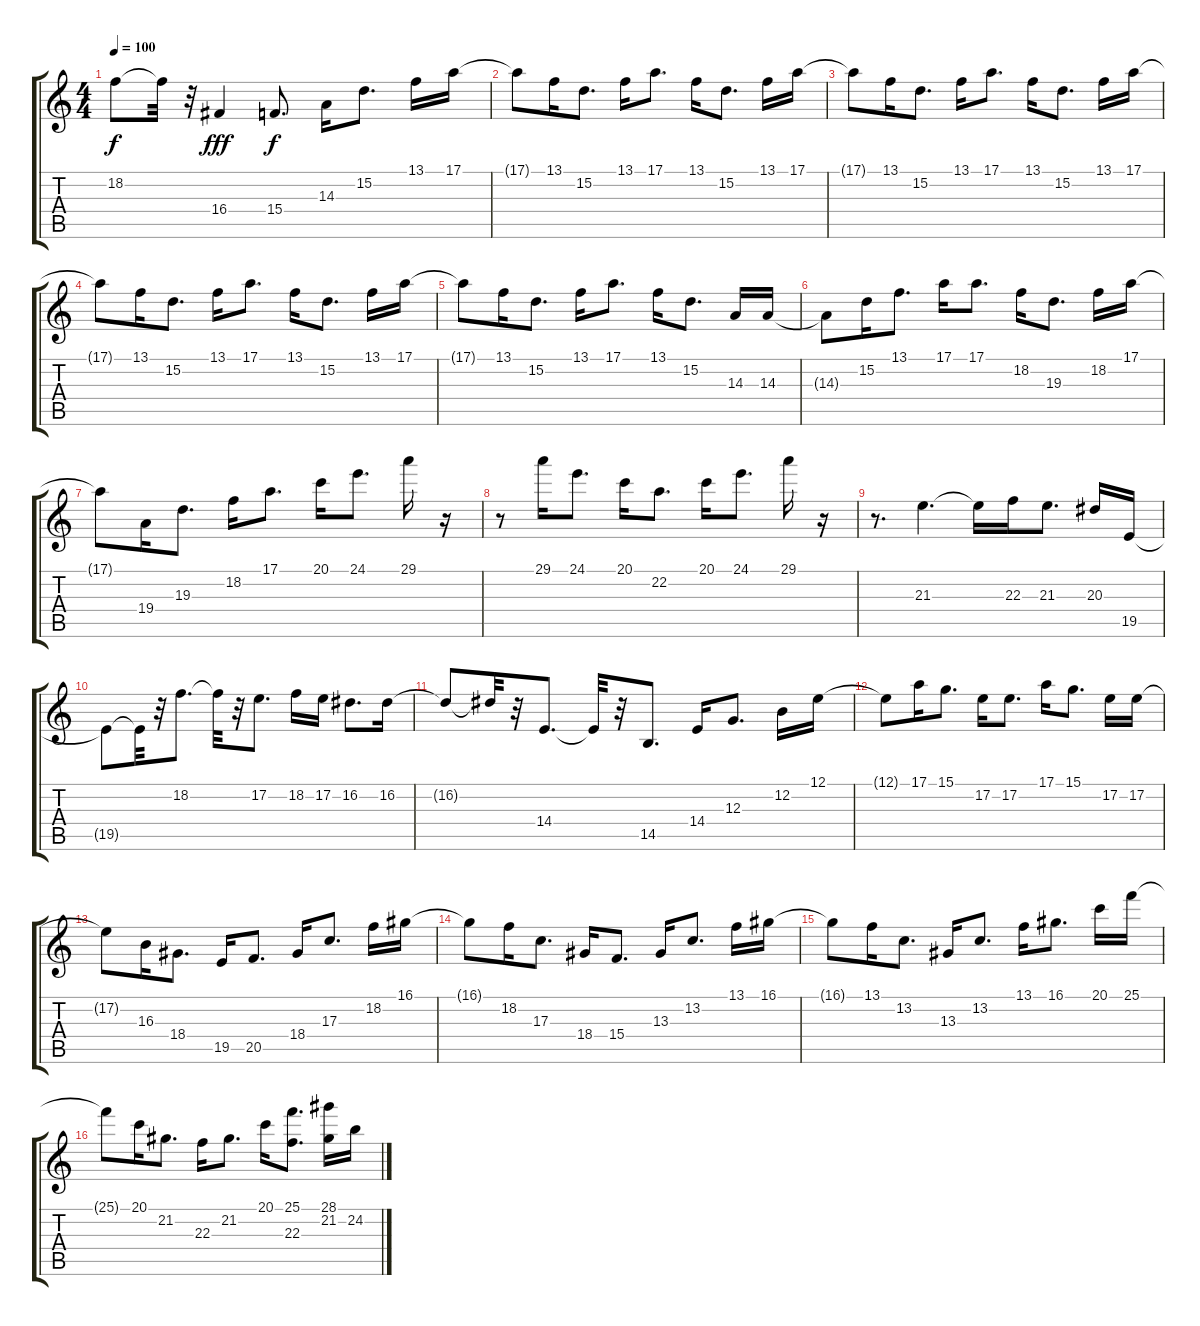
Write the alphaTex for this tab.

\track "" {instrument stringensemble1}
\staff {score tabs}
\tuning (E4 B3 G3 D3 A2 E2) {hide}
\ts (4 4)
\tempo 100
\clef g2
\ks c
18.2{t}.8{dy f} 18.2{t}.32 r.32 16.4.4{dy fff} 15.4.8{d dy f} 14.3.16 15.2.8{d} 13.1.16 17.1.16 |
17.1{t}.8 13.1.16 15.2.8{d} 13.1.16 17.1.8{d} 13.1.16 15.2.8{d} 13.1.16 17.1.16 |
17.1{t}.8 13.1.16 15.2.8{d} 13.1.16 17.1.8{d} 13.1.16 15.2.8{d} 13.1.16 17.1.16 |
17.1{t}.8 13.1.16 15.2.8{d} 13.1.16 17.1.8{d} 13.1.16 15.2.8{d} 13.1.16 17.1.16 |
17.1{t}.8 13.1.16 15.2.8{d} 13.1.16 17.1.8{d} 13.1.16 15.2.8{d} 14.3.16 14.3.16 |
14.3{t}.8 15.2.16 13.1.8{d} 17.1.16 17.1.8{d} 18.2.16 19.3.8{d} 18.2.16 17.1.16 |
17.1{t}.8 19.4.16 19.3.8{d} 18.2.16 17.1.8{d} 20.1.16 24.1.8{d} 29.1.16 r.16 |
r.8 29.1.16 24.1.8{d} 20.1.16 22.2.8{d} 20.1.16 24.1.8{d} 29.1.16 r.16 |
r.8{d} 21.3.4{d} 21.3{t}.16 22.3.16 21.3.8{d} 20.3.16 19.5.16 |
19.5{t}.8 19.5{t}.32 r.32 18.2.8{d} 18.2{t}.32 r.32 17.2.8{d} 18.2.16 17.2.16 16.2.8{d} 16.2.16 |
16.2{t}.8 16.2{t}.32 r.32 14.4.8{d} 14.4{t}.32 r.32 14.5.8{d} 14.4.16 12.3.8{d} 12.2.16 12.1.16 |
12.1{t}.8 17.1.16 15.1.8{d} 17.2.16 17.2.8{d} 17.1.16 15.1.8{d} 17.2.16 17.2.16 |
17.2{t}.8 16.3.16 18.4.8{d} 19.5.16 20.5.8{d} 18.4.16 17.3.8{d} 18.2.16 16.1.16 |
16.1{t}.8 18.2.16 17.3.8{d} 18.4.16 15.4.8{d} 13.3.16 13.2.8{d} 13.1.16 16.1.16 |
16.1{t}.8 13.1.16 13.2.8{d} 13.3.16 13.2.8{d} 13.1.16 16.1.8{d} 20.1.16 25.1.16 |
25.1{t}.8 20.1.16 21.2.8{d} 22.3.16 21.2.8{d} 20.1.16 (25.1 22.3).8{d} (28.1 21.2).16 24.2.16
